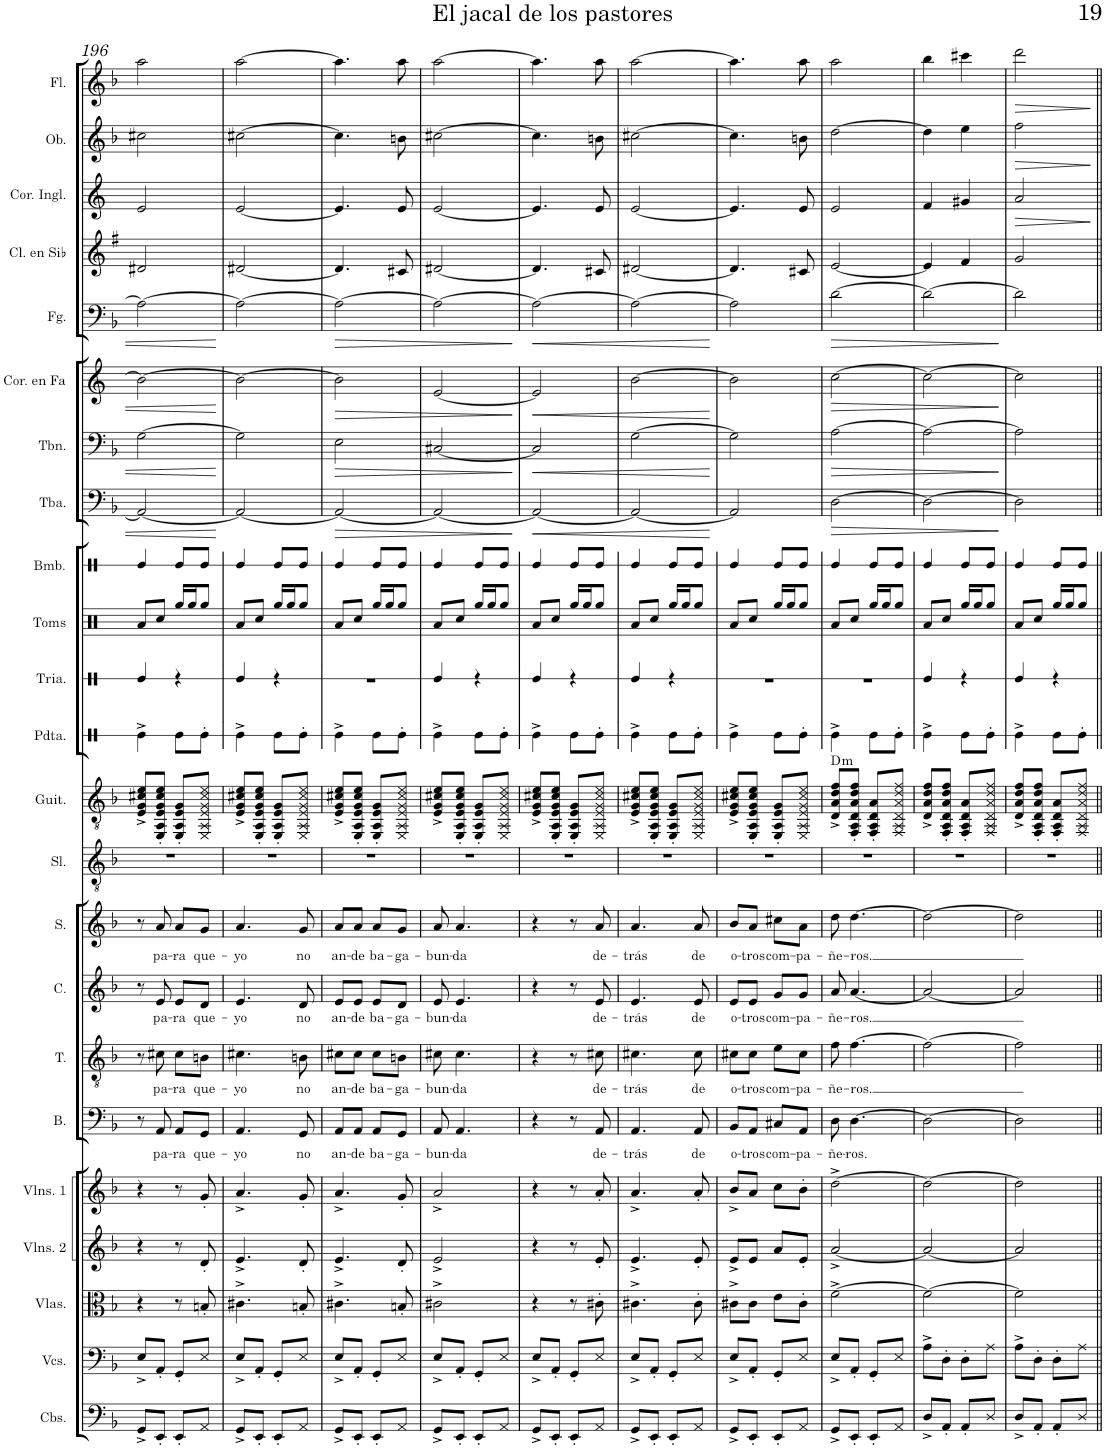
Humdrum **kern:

**kern	**kern	**kern	**kern	**kern	**kern	**text	**kern	**text	**kern	**text	**kern	**text	**kern	**kern	**harte	**kern	**kern	**kern	**kern	**kern	**dynam	**kern	**dynam	**kern	**dynam	**kern	**dynam	**kern	**kern	**dynam	**kern	**dynam	**kern	**dynam
*part23	*part22	*part21	*part20	*part19	*part18	*part18	*part17	*part17	*part16	*part16	*part15	*part15	*part14	*part13	*part13	*part12	*part11	*part10	*part9	*part8	*part8	*part7	*part7	*part6	*part6	*part5	*part5	*part4	*part3	*part3	*part2	*part2	*part1	*part1
*staff23	*staff22	*staff21	*staff20	*staff19	*staff18	*staff18	*staff17	*staff17	*staff16	*staff16	*staff15	*staff15	*staff14	*staff13	*	*staff12	*staff11	*staff10	*staff9	*staff8	*staff8	*staff7	*staff7	*staff6	*staff6	*staff5	*staff5	*staff4	*staff3	*staff3	*staff2	*staff2	*staff1	*staff1
*I"Contrabajos	*I"Violonchelos	*I"Violas	*I"Violines 2	*I"Violines 1	*I"Bajo	*	*I"Tenor	*	*I"Contralto	*	*I"Soprano	*	*I"Solista	*I"Guitarra	*	*I"Pandereta	*I"Triángulo	*I"Toms	*I"Bombo	*I"Tuba	*	*I"Trombón	*	*I"Trompa en Fa	*	*I"Fagot	*	*I"Clarinete en Sib	*I"Corno inglés	*	*I"Oboe	*	*I"Flauta	*
*I'Cbs.	*I'Vcs.	*I'Vlas.	*I'Vlns. 2	*I'Vlns. 1	*I'B.	*	*I'T.	*	*I'C.	*	*I'S.	*	*I'Sl.	*I'Guit.	*	*I'Pdta.	*	*I'Toms	*I'Bmb.	*I'Tba.	*	*I'Tbn.	*	*	*	*I'Fg.	*	*I'Cl. en Sib	*I'Cor. Ingl.	*	*I'Ob.	*	*I'Fl.	*
!!LO:PB:g=z
*clefF4	*clefF4	*clefC3	*clefG2	*clefG2	*clefF4	*	*clefGv2	*	*clefG2	*	*clefG2	*	*clefGv2	*clefGv2	*	*clefX	*clefX	*clefX	*clefX	*clefF4	*	*clefF4	*	*clefG2	*	*clefF4	*	*clefG2	*clefG2	*	*clefG2	*	*clefG2	*
*Trd7c12	*	*	*	*	*	*	*	*	*	*	*	*	*	*	*	*	*	*	*	*	*	*	*	*Trd4c7	*	*	*	*Trd1c2	*Trd4c7	*	*	*	*	*
*k[b-]	*k[b-]	*k[b-]	*k[b-]	*k[b-]	*k[b-]	*	*k[b-]	*	*k[b-]	*	*k[b-]	*	*k[b-]	*k[b-]	*	*k[]	*k[]	*k[]	*k[]	*k[b-]	*	*k[b-]	*	*k[]	*	*k[b-]	*	*k[f#]	*k[]	*	*k[b-]	*	*k[b-]	*
*M2/4	*M2/4	*M2/4	*M2/4	*M2/4	*M2/4	*	*M2/4	*	*M2/4	*	*M2/4	*	*M2/4	*M2/4	*	*M2/4	*M2/4	*M2/4	*M2/4	*M2/4	*	*M2/4	*	*M2/4	*	*M2/4	*	*M2/4	*M2/4	*	*M2/4	*	*M2/4	*
=196	=196	=196	=196	=196	=196	=196	=196	=196	=196	=196	=196	=196	=196	=196	=196	=196	=196	=196	=196	=196	=196	=196	=196	=196	=196	=196	=196	=196	=196	=196	=196	=196	=196	=196
8GG^/L	8E^/L	4r	4r	4r	8r	.	8r	.	8r	.	8r	.	2r	8E/^ 8G/^ 8c#X/^ 8e/^L	.	4Re^\	4Re/	8Ra/L	4Re/	2AA/_	.	[2G\	.	2b\_	.	2A\_	.	2d#X/	2e/	.	2cc#X\	.	2aa\	.
!	!	!	!	!	!	!LO:LY:b	!	!LO:LY:b	!	!LO:LY:b	!	!LO:LY:b	!	!	!	!	!	!	!	!	!	!	!	!	!	!	!	!	!	!	!	!	!	!
8EE'/J	8AA'/J	.	.	.	8AA/	pa-	8c#X\	pa-	8e/	pa-	8a/	pa-	.	8EE/' 8AA/' 8E/' 8G/' 8c#/' 8e/'J	.	.	.	8Rcc/J	.	.	.	.	.	.	.	.	.	.	.	.	.	.	.	.
!	!	!	!	!	!	!LO:LY:b	!	!LO:LY:b	!	!LO:LY:b	!	!LO:LY:b	!	!	!	!	!	!	!	!	!	!	!	!	!	!	!	!	!	!	!	!	!	!
8EE'/L	8GG'/L	8r	8r	8r	8AA/L	-ra	8c#\L	-ra	8e/L	-ra	8a/L	-ra	.	8EE/' 8AA/' 8E/' 8G/'L	.	8Re\L	4r	16Rgg/LL	8Re/L	.	.	.	.	.	.	.	.	.	.	.	.	.	.	.
.	.	.	.	.	.	.	.	.	.	.	.	.	.	.	.	.	.	16Rgg/J	.	.	.	.	.	.	.	.	.	.	.	.	.	.	.	.
!	!	!	!	!	!	!LO:LY:b	!	!LO:LY:b	!	!LO:LY:b	!	!LO:LY:b	!	!	!	!	!	!	!	!	!	!	!	!	!	!	!	!	!	!	!	!	!	!
8AA/J	8E/J	8Bn'/	8d'/	8g'/	8GG/J	que-	8Bn\J	que-	8d/J	que-	8g/J	que-	.	8EE/ 8AA/ 8E/ 8G/ 8c#/ 8e/J	.	8Re'\J	.	8Rgg/J	8Re/J	.	.	.	.	.	.	.	.	.	.	.	.	.	.	.
=197	=197	=197	=197	=197	=197	=197	=197	=197	=197	=197	=197	=197	=197	=197	=197	=197	=197	=197	=197	=197	=197	=197	=197	=197	=197	=197	=197	=197	=197	=197	=197	=197	=197	=197
!	!	!	!	!	!	!LO:LY:b	!	!LO:LY:b	!	!LO:LY:b	!	!LO:LY:b	!	!	!	!	!	!	!	!	!	!	!	!	!	!	!	!	!	!	!	!	!	!
8GG^/L	8E^/L	4.c#X^\	4.e^/	4.a^/	4.AA/	-yo	4.c#X\	-yo	4.e/	-yo	4.a/	-yo	2r	8E/^ 8G/^ 8c#X/^ 8e/^L	.	4Re^\	4Re/	8Ra/L	4Re/	2AA/_	.	2G\]	.	2b\_	.	2A\_	.	[2d#X/	[2e/	.	[2cc#X\	.	[2aa\	.
8EE'/J	8AA'/J	.	.	.	.	.	.	.	.	.	.	.	.	8EE/' 8AA/' 8E/' 8G/' 8c#/' 8e/'J	.	.	.	8Rcc/J	.	.	.	.	.	.	.	.	.	.	.	.	.	.	.	.
8EE'/L	8GG'/L	.	.	.	.	.	.	.	.	.	.	.	.	8EE/' 8AA/' 8E/' 8G/'L	.	8Re\L	4r	16Rgg/LL	8Re/L	.	.	.	.	.	.	.	.	.	.	.	.	.	.	.
.	.	.	.	.	.	.	.	.	.	.	.	.	.	.	.	.	.	16Rgg/J	.	.	.	.	.	.	.	.	.	.	.	.	.	.	.	.
!	!	!	!	!	!	!LO:LY:b	!	!LO:LY:b	!	!LO:LY:b	!	!LO:LY:b	!	!	!	!	!	!	!	!	!	!	!	!	!	!	!	!	!	!	!	!	!	!
8AA/J	8E/J	8Bn'/	8d'/	8g'/	8GG/	no	8Bn\	no	8d/	no	8g/	no	.	8EE/ 8AA/ 8E/ 8G/ 8c#/ 8e/J	.	8Re'\J	.	8Rgg/J	8Re/J	.	.	.	.	.	.	.	.	.	.	.	.	.	.	.
=198	=198	=198	=198	=198	=198	=198	=198	=198	=198	=198	=198	=198	=198	=198	=198	=198	=198	=198	=198	=198	=198	=198	=198	=198	=198	=198	=198	=198	=198	=198	=198	=198	=198	=198
!	!	!	!	!	!	!LO:LY:b	!	!LO:LY:b	!	!LO:LY:b	!	!LO:LY:b	!	!	!	!	!	!	!	!	!LO:HP:b	!	!LO:HP:b	!	!LO:HP:b	!	!LO:HP:b	!	!	!	!	!	!	!
8GG^/L	8E^/L	4.c#X^\	4.e^/	4.a^/	8AA/L	an-	8c#X\L	an-	8e/L	an-	8a/L	an-	2r	8E/^ 8G/^ 8c#X/^ 8e/^L	.	4Re^\	2r	8Ra/L	4Re/	2AA/_	>	2E\	>	2b\]	>	2A\_	>	4.d#/]	4.e/]	.	4.cc#\]	.	4.aa\]	.
!	!	!	!	!	!	!LO:LY:b	!	!LO:LY:b	!	!LO:LY:b	!	!LO:LY:b	!	!	!	!	!	!	!	!	!	!	!	!	!	!	!	!	!	!	!	!	!	!
8EE'/J	8AA'/J	.	.	.	8AA/J	-de	8c#\J	-de	8e/J	-de	8a/J	-de	.	8EE/' 8AA/' 8E/' 8G/' 8c#/' 8e/'J	.	.	.	8Rcc/J	.	.	.	.	.	.	.	.	.	.	.	.	.	.	.	.
!	!	!	!	!	!	!LO:LY:b	!	!LO:LY:b	!	!LO:LY:b	!	!LO:LY:b	!	!	!	!	!	!	!	!	!	!	!	!	!	!	!	!	!	!	!	!	!	!
8EE'/L	8GG'/L	.	.	.	8AA/L	ba-	8c#\L	ba-	8e/L	ba-	8a/L	ba-	.	8EE/' 8AA/' 8E/' 8G/'L	.	8Re\L	.	16Rgg/LL	8Re/L	.	.	.	.	.	.	.	.	.	.	.	.	.	.	.
.	.	.	.	.	.	.	.	.	.	.	.	.	.	.	.	.	.	16Rgg/J	.	.	.	.	.	.	.	.	.	.	.	.	.	.	.	.
!	!	!	!	!	!	!LO:LY:b	!	!LO:LY:b	!	!LO:LY:b	!	!LO:LY:b	!	!	!	!	!	!	!	!	!	!	!	!	!	!	!	!	!	!	!	!	!	!
8AA/J	8E/J	8Bn'/	8d'/	8g'/	8GG/J	-ga-	8Bn\J	-ga-	8d/J	-ga-	8g/J	-ga-	.	8EE/ 8AA/ 8E/ 8G/ 8c#/ 8e/J	.	8Re'\J	.	8Rgg/J	8Re/J	.	.	.	.	.	.	.	.	8c#X/	8e/	.	8bn\	.	8aa\	.
=199	=199	=199	=199	=199	=199	=199	=199	=199	=199	=199	=199	=199	=199	=199	=199	=199	=199	=199	=199	=199	=199	=199	=199	=199	=199	=199	=199	=199	=199	=199	=199	=199	=199	=199
!	!	!	!	!	!	!LO:LY:b	!	!LO:LY:b	!	!LO:LY:b	!	!LO:LY:b	!	!	!	!	!	!	!	!	!	!	!	!	!	!	!	!	!	!	!	!	!	!
8GG^/L	8E^/L	2c#X^\	2e^/	2a^/	8AA/	-bun-	8c#X\	-bun-	8e/	-bun-	8a/	-bun-	2r	8E/^ 8G/^ 8c#X/^ 8e/^L	.	4Re^\	4Re/	8Ra/L	4Re/	2AA/_	.	[2C#X/	.	[2e/	.	2A\_	.	[2d#X/	[2e/	.	[2cc#X\	.	[2aa\	.
!	!	!	!	!	!	!LO:LY:b	!	!LO:LY:b	!	!LO:LY:b	!	!LO:LY:b	!	!	!	!	!	!	!	!	!	!	!	!	!	!	!	!	!	!	!	!	!	!
8EE'/J	8AA'/J	.	.	.	4.AA/	-da	4.c#\	-da	4.e/	-da	4.a/	-da	.	8EE/' 8AA/' 8E/' 8G/' 8c#/' 8e/'J	.	.	.	8Rcc/J	.	.	.	.	.	.	.	.	.	.	.	.	.	.	.	.
8EE'/L	8GG'/L	.	.	.	.	.	.	.	.	.	.	.	.	8EE/' 8AA/' 8E/' 8G/'L	.	8Re\L	4r	16Rgg/LL	8Re/L	.	.	.	.	.	.	.	.	.	.	.	.	.	.	.
.	.	.	.	.	.	.	.	.	.	.	.	.	.	.	.	.	.	16Rgg/J	.	.	.	.	.	.	.	.	.	.	.	.	.	.	.	.
8AA/J	8E/J	.	.	.	.	.	.	.	.	.	.	.	.	8EE/ 8AA/ 8E/ 8G/ 8c#/ 8e/J	.	8Re'\J	.	8Rgg/J	8Re/J	.	.	.	.	.	.	.	.	.	.	.	.	.	.	.
.	.	.	.	.	.	.	.	.	.	.	.	.	.	.	.	.	.	.	.	.	]	.	]	.	]	.	]	.	.	.	.	.	.	.
=200	=200	=200	=200	=200	=200	=200	=200	=200	=200	=200	=200	=200	=200	=200	=200	=200	=200	=200	=200	=200	=200	=200	=200	=200	=200	=200	=200	=200	=200	=200	=200	=200	=200	=200
!	!	!	!	!	!	!	!	!	!	!	!	!	!	!	!	!	!	!	!	!	!LO:HP:b	!	!LO:HP:b	!	!LO:HP:b	!	!LO:HP:b	!	!	!	!	!	!	!
8GG^/L	8E^/L	4r	4r	4r	4r	.	4r	.	4r	.	4r	.	2r	8E/^ 8G/^ 8c#X/^ 8e/^L	.	4Re^\	4Re/	8Ra/L	4Re/	2AA/_	<	2C#/]	<	2e/]	<	2A\_	<	4.d#/]	4.e/]	.	4.cc#\]	.	4.aa\]	.
8EE'/J	8AA'/J	.	.	.	.	.	.	.	.	.	.	.	.	8EE/' 8AA/' 8E/' 8G/' 8c#/' 8e/'J	.	.	.	8Rcc/J	.	.	.	.	.	.	.	.	.	.	.	.	.	.	.	.
8EE'/L	8GG'/L	8r	8r	8r	8r	.	8r	.	8r	.	8r	.	.	8EE/' 8AA/' 8E/' 8G/'L	.	8Re\L	4r	16Rgg/LL	8Re/L	.	.	.	.	.	.	.	.	.	.	.	.	.	.	.
.	.	.	.	.	.	.	.	.	.	.	.	.	.	.	.	.	.	16Rgg/J	.	.	.	.	.	.	.	.	.	.	.	.	.	.	.	.
!	!	!	!	!	!	!LO:LY:b	!	!LO:LY:b	!	!LO:LY:b	!	!LO:LY:b	!	!	!	!	!	!	!	!	!	!	!	!	!	!	!	!	!	!	!	!	!	!
8AA/J	8E/J	8c#X'\	8e'/	8a'/	8AA/	de-	8c#X\	de-	8e/	de-	8a/	de-	.	8EE/ 8AA/ 8E/ 8G/ 8c#/ 8e/J	.	8Re'\J	.	8Rgg/J	8Re/J	.	.	.	.	.	.	.	.	8c#X/	8e/	.	8bn\	.	8aa\	.
=201	=201	=201	=201	=201	=201	=201	=201	=201	=201	=201	=201	=201	=201	=201	=201	=201	=201	=201	=201	=201	=201	=201	=201	=201	=201	=201	=201	=201	=201	=201	=201	=201	=201	=201
!	!	!	!	!	!	!LO:LY:b	!	!LO:LY:b	!	!LO:LY:b	!	!LO:LY:b	!	!	!	!	!	!	!	!	!	!	!	!	!	!	!	!	!	!	!	!	!	!
8GG^/L	8E^/L	4.c#X^\	4.e^/	4.a^/	4.AA/	-trás	4.c#X\	-trás	4.e/	-trás	4.a/	-trás	2r	8E/^ 8G/^ 8c#X/^ 8e/^L	.	4Re^\	4Re/	8Ra/L	4Re/	2AA/_	.	[2G\	.	[2b\	.	2A\_	.	[2d#X/	[2e/	.	[2cc#X\	.	[2aa\	.
8EE'/J	8AA'/J	.	.	.	.	.	.	.	.	.	.	.	.	8EE/' 8AA/' 8E/' 8G/' 8c#/' 8e/'J	.	.	.	8Rcc/J	.	.	.	.	.	.	.	.	.	.	.	.	.	.	.	.
8EE'/L	8GG'/L	.	.	.	.	.	.	.	.	.	.	.	.	8EE/' 8AA/' 8E/' 8G/'L	.	8Re\L	4r	16Rgg/LL	8Re/L	.	.	.	.	.	.	.	.	.	.	.	.	.	.	.
.	.	.	.	.	.	.	.	.	.	.	.	.	.	.	.	.	.	16Rgg/J	.	.	.	.	.	.	.	.	.	.	.	.	.	.	.	.
!	!	!	!	!	!	!LO:LY:b	!	!LO:LY:b	!	!LO:LY:b	!	!LO:LY:b	!	!	!	!	!	!	!	!	!	!	!	!	!	!	!	!	!	!	!	!	!	!
8AA/J	8E/J	8c#'\	8e'/	8a'/	8AA/	de	8c#\	de	8e/	de	8a/	de	.	8EE/ 8AA/ 8E/ 8G/ 8c#/ 8e/J	.	8Re'\J	.	8Rgg/J	8Re/J	.	.	.	.	.	.	.	.	.	.	.	.	.	.	.
.	.	.	.	.	.	.	.	.	.	.	.	.	.	.	.	.	.	.	.	.	[	.	[	.	[	.	[	.	.	.	.	.	.	.
=202	=202	=202	=202	=202	=202	=202	=202	=202	=202	=202	=202	=202	=202	=202	=202	=202	=202	=202	=202	=202	=202	=202	=202	=202	=202	=202	=202	=202	=202	=202	=202	=202	=202	=202
!	!	!	!	!	!	!LO:LY:b	!	!LO:LY:b	!	!LO:LY:b	!	!LO:LY:b	!	!	!	!	!	!	!	!	!	!	!	!	!	!	!	!	!	!	!	!	!	!
8GG^/L	8E^/L	8c#X^\L	8e^/L	8b-^/L	8BB-/L	o-	8c#X\L	o-	8e/L	o-	8b-/L	o-	2r	8E/^ 8G/^ 8c#X/^ 8e/^L	.	4Re^\	2r	8Ra/L	4Re/	2AA/]	.	2G\]	.	2b\]	.	2A\]	.	4.d#/]	4.e/]	.	4.cc#\]	.	4.aa\]	.
!	!	!	!	!	!	!LO:LY:b	!	!LO:LY:b	!	!LO:LY:b	!	!LO:LY:b	!	!	!	!	!	!	!	!	!	!	!	!	!	!	!	!	!	!	!	!	!	!
8EE'/J	8AA'/J	8c#\J	8e/J	8a/J	8AA/J	-tros	8c#\J	-tros	8e/J	-tros	8a/J	-tros	.	8EE/' 8AA/' 8E/' 8G/' 8c#/' 8e/'J	.	.	.	8Rcc/J	.	.	.	.	.	.	.	.	.	.	.	.	.	.	.	.
!	!	!	!	!	!	!LO:LY:b	!	!LO:LY:b	!	!LO:LY:b	!	!LO:LY:b	!	!	!	!	!	!	!	!	!	!	!	!	!	!	!	!	!	!	!	!	!	!
8EE'/L	8GG'/L	8e\L	8a/L	8cc\L	8C#X/L	com-	8e\L	com-	8g/L	com-	8cc#X\L	com-	.	8EE/' 8AA/' 8E/' 8G/'L	.	8Re\L	.	16Rgg/LL	8Re/L	.	.	.	.	.	.	.	.	.	.	.	.	.	.	.
.	.	.	.	.	.	.	.	.	.	.	.	.	.	.	.	.	.	16Rgg/J	.	.	.	.	.	.	.	.	.	.	.	.	.	.	.	.
!	!	!	!	!	!	!LO:LY:b	!	!LO:LY:b	!	!LO:LY:b	!	!LO:LY:b	!	!	!	!	!	!	!	!	!	!	!	!	!	!	!	!	!	!	!	!	!	!
8AA/J	8E/J	8c#'\J	8e'/J	8b-'\J	8AA/J	-pa-	8c#\J	-pa-	8g/J	-pa-	8a\J	-pa-	.	8EE/ 8AA/ 8E/ 8G/ 8c#/ 8e/J	.	8Re'\J	.	8Rgg/J	8Re/J	.	.	.	.	.	.	.	.	8c#X/	8e/	.	8bn\	.	8aa\	.
=203	=203	=203	=203	=203	=203	=203	=203	=203	=203	=203	=203	=203	=203	=203	=203	=203	=203	=203	=203	=203	=203	=203	=203	=203	=203	=203	=203	=203	=203	=203	=203	=203	=203	=203
!	!	!	!	!	!	!LO:LY:b	!	!LO:LY:b	!	!LO:LY:b	!	!LO:LY:b	!	!	!LO:H:kt=m	!	!	!	!	!	!LO:HP:b	!	!LO:HP:b	!	!LO:HP:b	!	!LO:HP:b	!	!	!	!	!	!	!
8GG^/L	8E^/L	[2f^\	[2a^/	[2dd^\	8D\	-ñe-	8f\	-ñe-	8a/	-ñe-	8dd\	-ñe-	2r	8D/^ 8A/^ 8d/^ 8f/^L	D:min	4Re^\	2r	8Ra/L	4Re/	[2D\	>	[2A\	>	[2cc\	>	[2d\	>	[2e/	2e/	.	[2dd\	.	2aa\	.
!	!	!	!	!	!	!LO:LY:b	!	!LO:LY:b	!	!LO:LY:b	!	!LO:LY:b	!	!	!	!	!	!	!	!	!	!	!	!	!	!	!	!	!	!	!	!	!	!
8EE'/J	8AA'/J	.	.	.	[4.D\	-ros.	[4.f\	-ros.	[4.a/	-ros.	[4.dd\	-ros.	.	8FF/' 8AA/' 8D/' 8A/' 8d/' 8f/'J	.	.	.	8Rcc/J	.	.	.	.	.	.	.	.	.	.	.	.	.	.	.	.
8EE'/L	8GG'/L	.	.	.	.	.	.	.	.	.	.	.	.	8FF/' 8AA/' 8D/' 8A/'L	.	8Re\L	.	16Rgg/LL	8Re/L	.	.	.	.	.	.	.	.	.	.	.	.	.	.	.
.	.	.	.	.	.	.	.	.	.	.	.	.	.	.	.	.	.	16Rgg/J	.	.	.	.	.	.	.	.	.	.	.	.	.	.	.	.
8AA/J	8E/J	.	.	.	.	.	.	.	.	.	.	.	.	8FF/ 8AA/ 8D/ 8A/ 8d/ 8f/J	.	8Re'\J	.	8Rgg/J	8Re/J	.	.	.	.	.	.	.	.	.	.	.	.	.	.	.
=204	=204	=204	=204	=204	=204	=204	=204	=204	=204	=204	=204	=204	=204	=204	=204	=204	=204	=204	=204	=204	=204	=204	=204	=204	=204	=204	=204	=204	=204	=204	=204	=204	=204	=204
8D^/L	8A^\L	2f\_	2a/_	2dd\_	2D\_	.	2f\_	.	2a/_	.	2dd\_	.	2r	8D/^ 8A/^ 8d/^ 8f/^L	.	4Re^\	4Re/	8Ra/L	4Re/	2D\_	.	2A\_	.	2cc\_	.	2d\_	.	4e/]	4f/	.	4dd\]	.	4bb-\	.
8AA'/J	8D'\J	.	.	.	.	.	.	.	.	.	.	.	.	8FF/' 8AA/' 8D/' 8A/' 8d/' 8f/'J	.	.	.	8Rcc/J	.	.	.	.	.	.	.	.	.	.	.	.	.	.	.	.
8AA'/L	8D'\L	.	.	.	.	.	.	.	.	.	.	.	.	8FF/' 8AA/' 8D/' 8A/'L	.	8Re\L	4r	16Rgg/LL	8Re/L	.	.	.	.	.	.	.	.	4f#/	4g#X/	.	4ee\	.	4ccc#X\	.
.	.	.	.	.	.	.	.	.	.	.	.	.	.	.	.	.	.	16Rgg/J	.	.	.	.	.	.	.	.	.	.	.	.	.	.	.	.
8D/J	8A\J	.	.	.	.	.	.	.	.	.	.	.	.	8FF/ 8AA/ 8D/ 8A/ 8d/ 8f/J	.	8Re'\J	.	8Rgg/J	8Re/J	.	.	.	.	.	.	.	.	.	.	.	.	.	.	.
.	.	.	.	.	.	.	.	.	.	.	.	.	.	.	.	.	.	.	.	.	]	.	]	.	]	.	]	.	.	.	.	.	.	.
=205	=205	=205	=205	=205	=205	=205	=205	=205	=205	=205	=205	=205	=205	=205	=205	=205	=205	=205	=205	=205	=205	=205	=205	=205	=205	=205	=205	=205	=205	=205	=205	=205	=205	=205
!	!	!	!	!	!	!	!	!	!	!	!	!	!	!	!	!	!	!	!	!	!	!	!	!	!	!	!	!	!	!LO:HP:b	!	!LO:HP:b	!	!LO:HP:b
8D^/L	8A^\L	2f\]	2a/]	2dd\]	2D\]	.	2f\]	.	2a/]	.	2dd\]	.	2r	8D/^ 8A/^ 8d/^ 8f/^L	.	4Re^\	4Re/	8Ra/L	4Re/	2D\]	.	2A\]	.	2cc\]	.	2d\]	.	2g/	2a/	>	2ff\	>	2ddd\	>
8AA'/J	8D'\J	.	.	.	.	.	.	.	.	.	.	.	.	8FF/' 8AA/' 8D/' 8A/' 8d/' 8f/'J	.	.	.	8Rcc/J	.	.	.	.	.	.	.	.	.	.	.	.	.	.	.	.
8AA'/L	8D'\L	.	.	.	.	.	.	.	.	.	.	.	.	8FF/' 8AA/' 8D/' 8A/'L	.	8Re\L	4r	16Rgg/LL	8Re/L	.	.	.	.	.	.	.	.	.	.	.	.	.	.	.
.	.	.	.	.	.	.	.	.	.	.	.	.	.	.	.	.	.	16Rgg/J	.	.	.	.	.	.	.	.	.	.	.	.	.	.	.	.
8D/J	8A\J	.	.	.	.	.	.	.	.	.	.	.	.	8FF/ 8AA/ 8D/ 8A/ 8d/ 8f/J	.	8Re'\J	.	8Rgg/J	8Re/J	.	.	.	.	.	.	.	.	.	.	.	.	.	.	.
.	.	.	.	.	.	.	.	.	.	.	.	.	.	.	.	.	.	.	.	.	.	.	.	.	.	.	.	.	.	]	.	]	.	]
=||	=||	=||	=||	=||	=||	=||	=||	=||	=||	=||	=||	=||	=||	=||	=||	=||	=||	=||	=||	=||	=||	=||	=||	=||	=||	=||	=||	=||	=||	=||	=||	=||	=||	=||
*-	*-	*-	*-	*-	*-	*-	*-	*-	*-	*-	*-	*-	*-	*-	*-	*-	*-	*-	*-	*-	*-	*-	*-	*-	*-	*-	*-	*-	*-	*-	*-	*-	*-	*-
